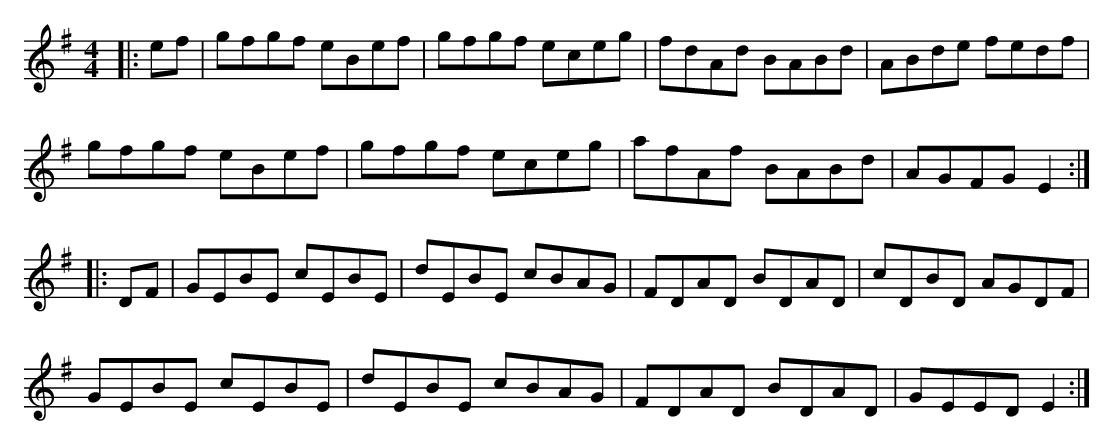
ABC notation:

X:1
M:4/4
K:Emin
|:ef|gfgf eBef|gfgf eceg|fdAd BABd|ABde fedf|
gfgf eBef|gfgf eceg|afAf BABd|AGFG E2:|
|:DF|GEBE cEBE|dEBE cBAG|FDAD BDAD|cDBD AGDF|
GEBE cEBE|dEBE cBAG|FDAD BDAD|GEED E2:|
